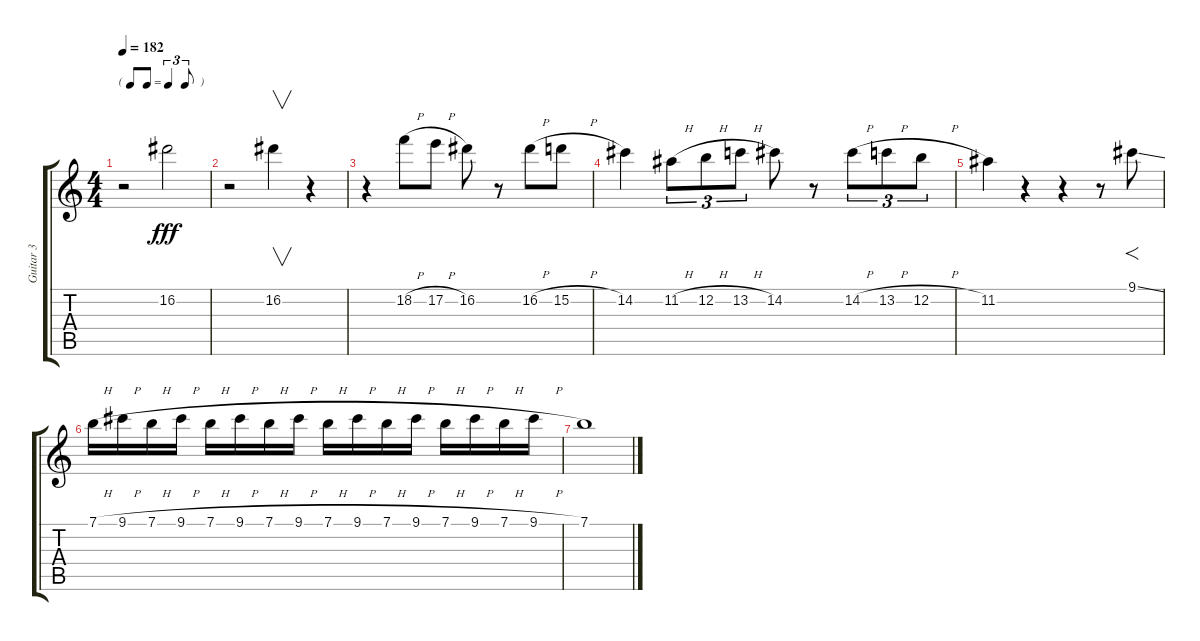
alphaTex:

\track ("Guitar 3" "Guitar 3") {instrument distortionguitar}
\staff {score tabs}
\tuning (E4 B3 G3 D3 A2 E2) {hide}
\ts (4 4)
\tf triplet8th
\tempo 182
\clef g2
\ks c
r.2{dy f} 16.2.2{dy fff} |
r.2 16.2.4{v} r.4 |
r.4 18.2{h}.8 17.2{h}.8 16.2.8 r.8 16.2{h}.8 15.2{h}.8 |
14.2.4 11.2{h}.8{tu (3 2)} 12.2{h}.8{tu (3 2)} 13.2{h}.8{tu (3 2)} 14.2.8 r.8 14.2{h}.8{tu (3 2)} 13.2{h}.8{tu (3 2)} 12.2{h}.8{tu (3 2)} |
11.2.4 r.4 r.4 r.8 9.1{ss}.8{f} |
7.1{h}.16 9.1{h}.16 7.1{h}.16 9.1{h}.16 7.1{h}.16 9.1{h}.16 7.1{h}.16 9.1{h}.16 7.1{h}.16 9.1{h}.16 7.1{h}.16 9.1{h}.16 7.1{h}.16 9.1{h}.16 7.1{h}.16 9.1{h}.16 |
7.1.1
